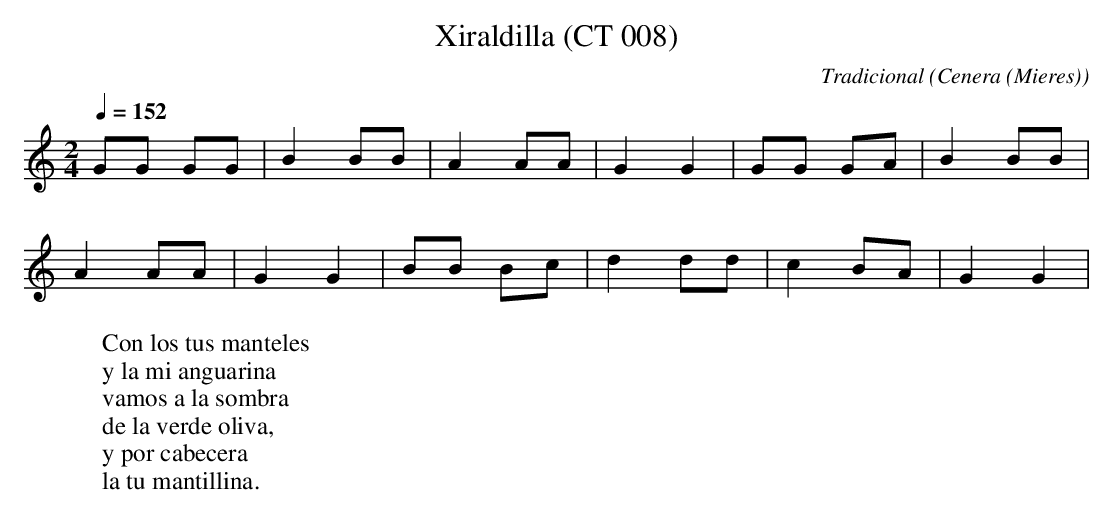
X:1
T:Xiraldilla (CT 008)
C:Tradicional
O:Cenera (Mieres)
M:2/4
L:1/8
Q:1/4=152
K:C
GG GG|B2 BB|A2 AA|G2 G2|GG GA|B2 BB|
A2 AA|G2 G2|BB Bc|d2 dd|c2 BA|G2 G2|
W:Con los tus manteles
W:y la mi anguarina
W:vamos a la sombra
W:de la verde oliva,
W:y por cabecera
W:la tu mantillina.
W:
